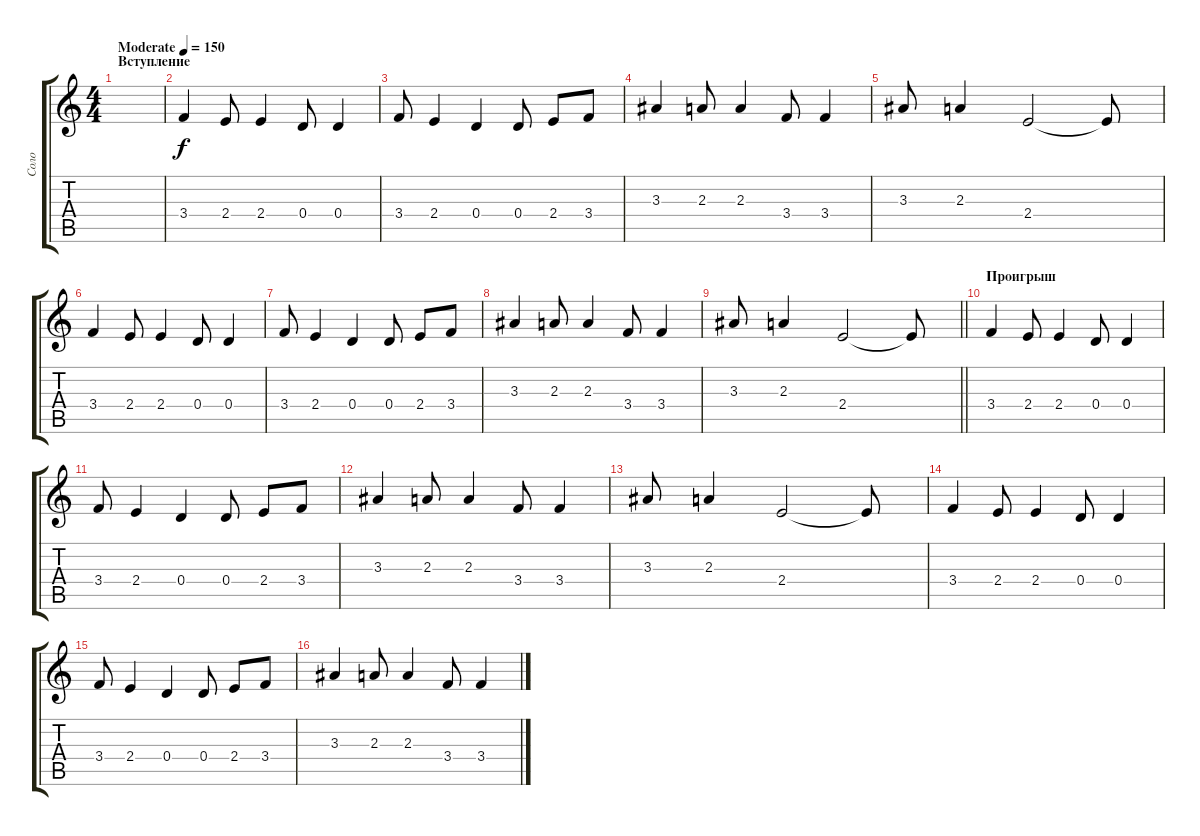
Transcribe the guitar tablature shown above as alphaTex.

\track ("Соло" "Соло") {instrument overdrivenguitar}
\staff {score tabs}
\tuning (E4 B3 G3 D3 A2 E2) {hide}
\ts (4 4)
\section ("" "Вступление")
\tempo (150 "Moderate")
\clef g2
\ks c
|
3.4.4 2.4.8 2.4.4 0.4.8 0.4.4 |
3.4.8 2.4.4 0.4.4 0.4.8 2.4.8 3.4.8 |
3.3.4 2.3.8 2.3.4 3.4.8 3.4.4 |
3.3.8 2.3.4 2.4.2 2.4{t}.8 |
3.4.4 2.4.8 2.4.4 0.4.8 0.4.4 |
3.4.8 2.4.4 0.4.4 0.4.8 2.4.8 3.4.8 |
3.3.4 2.3.8 2.3.4 3.4.8 3.4.4 |
\barLineRight lightlight
3.3.8 2.3.4 2.4.2 2.4{t}.8 |
\section ("" "Проигрыш")
3.4.4 2.4.8 2.4.4 0.4.8 0.4.4 |
3.4.8 2.4.4 0.4.4 0.4.8 2.4.8 3.4.8 |
3.3.4 2.3.8 2.3.4 3.4.8 3.4.4 |
3.3.8 2.3.4 2.4.2 2.4{t}.8 |
3.4.4 2.4.8 2.4.4 0.4.8 0.4.4 |
3.4.8 2.4.4 0.4.4 0.4.8 2.4.8 3.4.8 |
3.3.4 2.3.8 2.3.4 3.4.8 3.4.4
